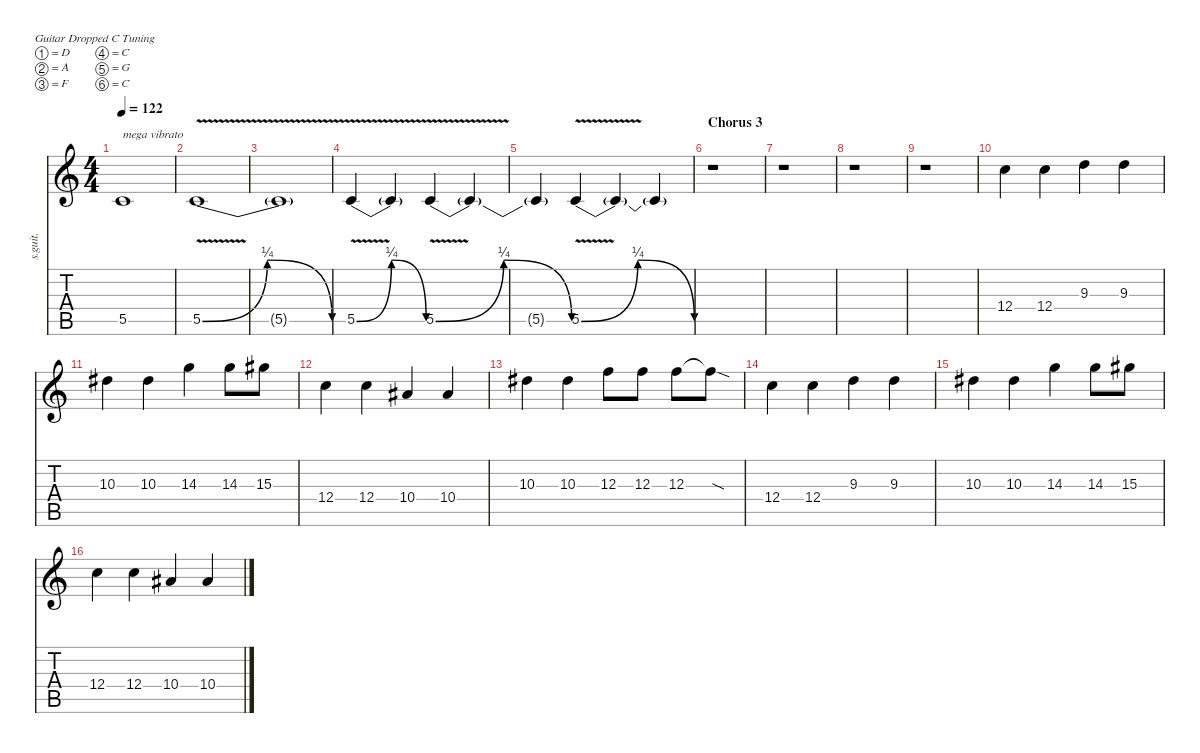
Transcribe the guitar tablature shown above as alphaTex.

\defaultSystemsLayout 4
\hideDynamics
\bracketExtendMode nobrackets
\track ("Guitar Harmonies" "s.guit.") {instrument distortionguitar}
\staff {score tabs}
\tuning (D4 A3 F3 C3 G2 C2)
\ts (4 4)
\tempo 122
\clef g2
\ks c
5.5{t}.1{txt "mega vibrato" lyrics (0 "") lyrics (1 "") lyrics (2 "") lyrics (3 "") lyrics (4 "") dy f} |
5.5{be (bendrelease 0 0 1.7999999999999998 1 4.2 1 60 0) v}.1{lyrics (0 "") lyrics (1 "") lyrics (2 "") lyrics (3 "") lyrics (4 "")} |
5.5{t}.1{lyrics (0 "") lyrics (1 "") lyrics (2 "") lyrics (3 "") lyrics (4 "")} |
5.5{be (bendrelease 0 0 1.7999999999999998 1 4.2 1 60 0) v}.4{lyrics (0 "") lyrics (1 "") lyrics (2 "") lyrics (3 "") lyrics (4 "")} 5.5{t}.4{lyrics (0 "") lyrics (1 "") lyrics (2 "") lyrics (3 "") lyrics (4 "")} 5.5{be (bendrelease 0 0 1.7999999999999998 1 4.2 1 60 0) v}.4{lyrics (0 "") lyrics (1 "") lyrics (2 "") lyrics (3 "") lyrics (4 "")} 5.5{t}.4{lyrics (0 "") lyrics (1 "") lyrics (2 "") lyrics (3 "") lyrics (4 "")} |
5.5{t}.4{lyrics (0 "") lyrics (1 "") lyrics (2 "") lyrics (3 "") lyrics (4 "")} 5.5{be (bendrelease 0 0 1.7999999999999998 1 4.2 1 60 0) v}.4{lyrics (0 "") lyrics (1 "") lyrics (2 "") lyrics (3 "") lyrics (4 "")} 5.5{t}.4{lyrics (0 "") lyrics (1 "") lyrics (2 "") lyrics (3 "") lyrics (4 "")} 5.5{t}.4{lyrics (0 "") lyrics (1 "") lyrics (2 "") lyrics (3 "") lyrics (4 "")} |
\section ("" "Chorus 3")
r.1 |
r.1 |
r.1 |
r.1 |
12.4.4{lyrics (0 "") lyrics (1 "") lyrics (2 "") lyrics (3 "") lyrics (4 "")} 12.4.4{lyrics (0 "") lyrics (1 "") lyrics (2 "") lyrics (3 "") lyrics (4 "")} 9.3.4{lyrics (0 "") lyrics (1 "") lyrics (2 "") lyrics (3 "") lyrics (4 "")} 9.3.4{lyrics (0 "") lyrics (1 "") lyrics (2 "") lyrics (3 "") lyrics (4 "")} |
10.3{acc #}.4{lyrics (0 "") lyrics (1 "") lyrics (2 "") lyrics (3 "") lyrics (4 "")} 10.3{acc #}.4{lyrics (0 "") lyrics (1 "") lyrics (2 "") lyrics (3 "") lyrics (4 "")} 14.3.4{lyrics (0 "") lyrics (1 "") lyrics (2 "") lyrics (3 "") lyrics (4 "")} 14.3.8{lyrics (0 "") lyrics (1 "") lyrics (2 "") lyrics (3 "") lyrics (4 "")} 15.3{acc #}.8{lyrics (0 "") lyrics (1 "") lyrics (2 "") lyrics (3 "") lyrics (4 "")} |
12.4.4{lyrics (0 "") lyrics (1 "") lyrics (2 "") lyrics (3 "") lyrics (4 "")} 12.4.4{lyrics (0 "") lyrics (1 "") lyrics (2 "") lyrics (3 "") lyrics (4 "")} 10.4{acc #}.4{lyrics (0 "") lyrics (1 "") lyrics (2 "") lyrics (3 "") lyrics (4 "")} 10.4{acc #}.4{lyrics (0 "") lyrics (1 "") lyrics (2 "") lyrics (3 "") lyrics (4 "")} |
10.3{acc #}.4{lyrics (0 "") lyrics (1 "") lyrics (2 "") lyrics (3 "") lyrics (4 "")} 10.3{acc #}.4{lyrics (0 "") lyrics (1 "") lyrics (2 "") lyrics (3 "") lyrics (4 "")} 12.3.8{lyrics (0 "") lyrics (1 "") lyrics (2 "") lyrics (3 "") lyrics (4 "")} 12.3.8{lyrics (0 "") lyrics (1 "") lyrics (2 "") lyrics (3 "") lyrics (4 "")} 12.3.8{lyrics (0 "") lyrics (1 "") lyrics (2 "") lyrics (3 "") lyrics (4 "")} 12.3{sod t}.8{lyrics (0 "") lyrics (1 "") lyrics (2 "") lyrics (3 "") lyrics (4 "")} |
12.4.4{lyrics (0 "") lyrics (1 "") lyrics (2 "") lyrics (3 "") lyrics (4 "")} 12.4.4{lyrics (0 "") lyrics (1 "") lyrics (2 "") lyrics (3 "") lyrics (4 "")} 9.3.4{lyrics (0 "") lyrics (1 "") lyrics (2 "") lyrics (3 "") lyrics (4 "")} 9.3.4{lyrics (0 "") lyrics (1 "") lyrics (2 "") lyrics (3 "") lyrics (4 "")} |
10.3{acc #}.4{lyrics (0 "") lyrics (1 "") lyrics (2 "") lyrics (3 "") lyrics (4 "")} 10.3{acc #}.4{lyrics (0 "") lyrics (1 "") lyrics (2 "") lyrics (3 "") lyrics (4 "")} 14.3.4{lyrics (0 "") lyrics (1 "") lyrics (2 "") lyrics (3 "") lyrics (4 "")} 14.3.8{lyrics (0 "") lyrics (1 "") lyrics (2 "") lyrics (3 "") lyrics (4 "")} 15.3{acc #}.8{lyrics (0 "") lyrics (1 "") lyrics (2 "") lyrics (3 "") lyrics (4 "")} |
12.4.4{lyrics (0 "") lyrics (1 "") lyrics (2 "") lyrics (3 "") lyrics (4 "")} 12.4.4{lyrics (0 "") lyrics (1 "") lyrics (2 "") lyrics (3 "") lyrics (4 "")} 10.4{acc #}.4{lyrics (0 "") lyrics (1 "") lyrics (2 "") lyrics (3 "") lyrics (4 "")} 10.4{acc #}.4{lyrics (0 "") lyrics (1 "") lyrics (2 "") lyrics (3 "") lyrics (4 "")}
